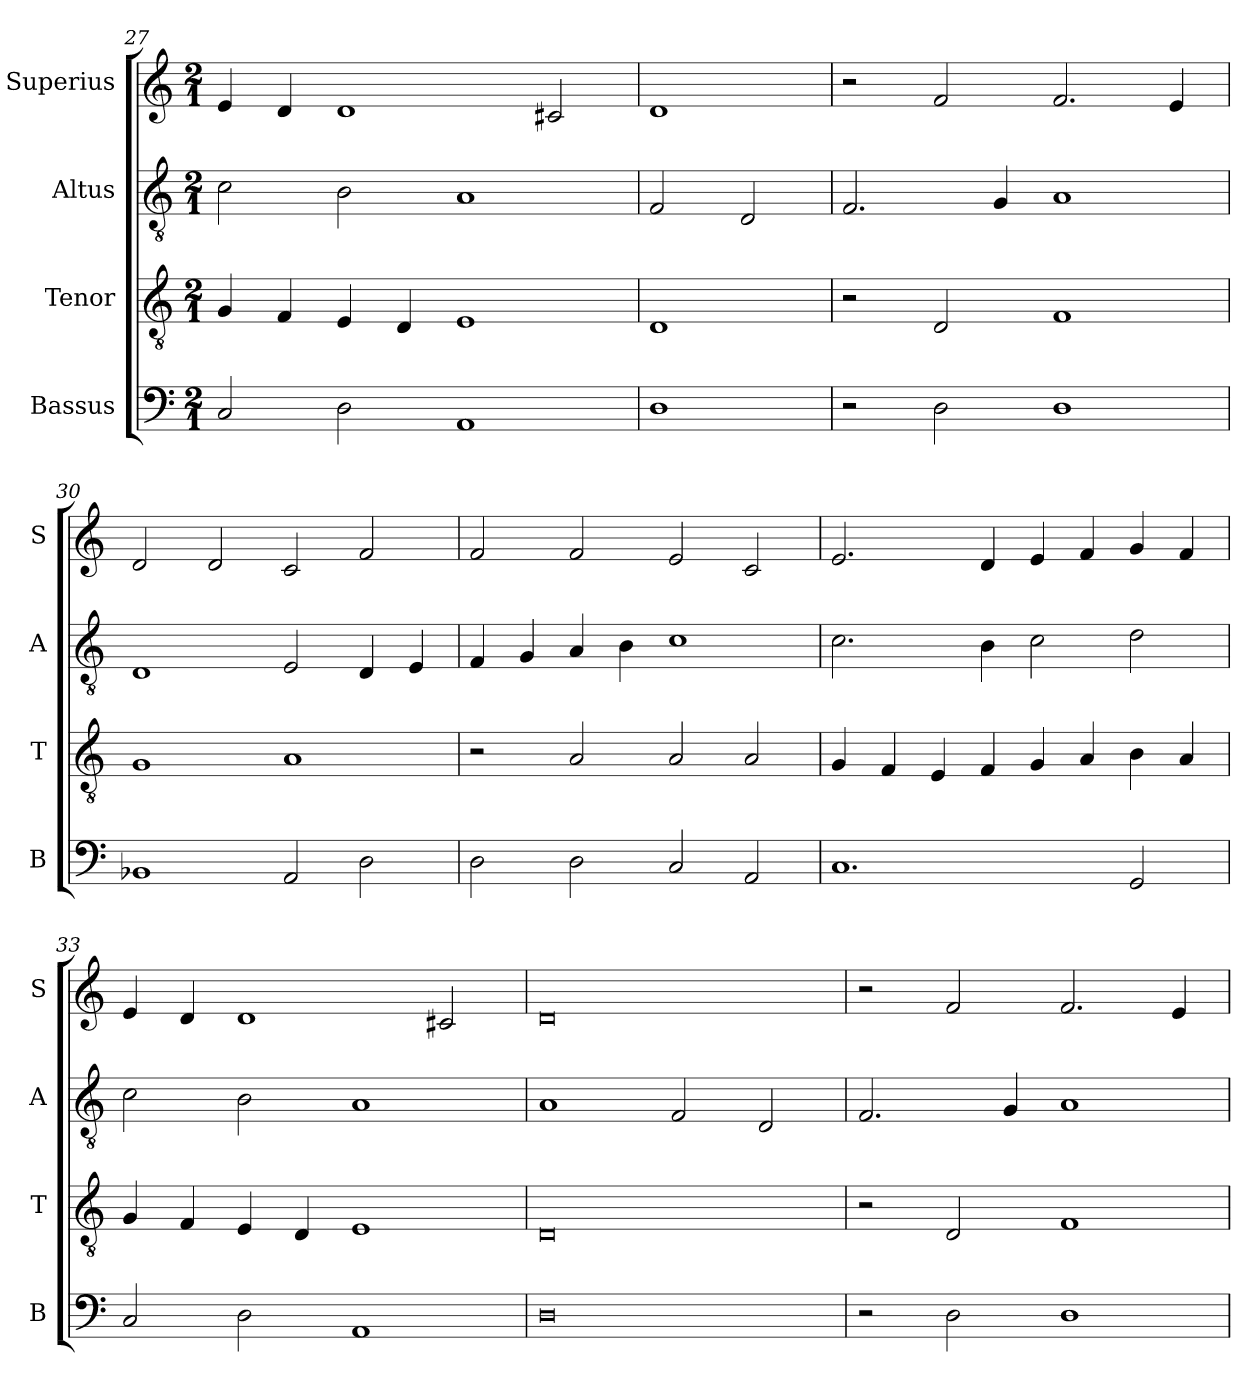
**kern	**kern	**kern	**kern
*part4	*part3	*part2	*part1
*staff4	*staff3	*staff2	*staff1
*I"Bassus	*I"Tenor	*I"Altus	*I"Superius
*I'B	*I'T	*I'A	*I'S
*clefF4	*clefGv2	*clefGv2	*clefG2
*k[]	*k[]	*k[]	*k[]
*C:	*C:	*C:	*C:
*M2/1	*M2/1	*M2/1	*M2/1
=27	=27	=27	=27
2C	4G	2c	4e
.	4F	.	4d
2D	4E	2B	1d
.	4D	.	.
1AA	1E	1A	.
.	.	.	2c#X
=28	=28	=28	=28
1D	1D	2F	1d
.	.	2D	.
=29	=29	=29	=29
2r	2r	2.F	2r
2D	2D	.	2f
.	.	4G	.
1D	1F	1A	2.f
.	.	.	4e
=30	=30	=30	=30
1BB-X	1G	1D	2d
.	.	.	2d
2AA	1A	2E	2c
2D	.	4D	2f
.	.	4E	.
=31	=31	=31	=31
2D	2r	4F	2f
.	.	4G	.
2D	2A	4A	2f
.	.	4B	.
2C	2A	1c	2e
2AA	2A	.	2c
=32	=32	=32	=32
1.C	4G	2.c	2.e
.	4F	.	.
.	4E	.	.
.	4F	4B	4d
.	4G	2c	4e
.	4A	.	4f
2GG	4B	2d	4g
.	4A	.	4f
=33	=33	=33	=33
2C	4G	2c	4e
.	4F	.	4d
2D	4E	2B	1d
.	4D	.	.
1AA	1E	1A	.
.	.	.	2c#X
=34	=34	=34	=34
0D	0D	1A	0d
.	.	2F	.
.	.	2D	.
=35	=35	=35	=35
2r	2r	2.F	2r
2D	2D	.	2f
.	.	4G	.
1D	1F	1A	2.f
.	.	.	4e
=	=	=	=
*-	*-	*-	*-
